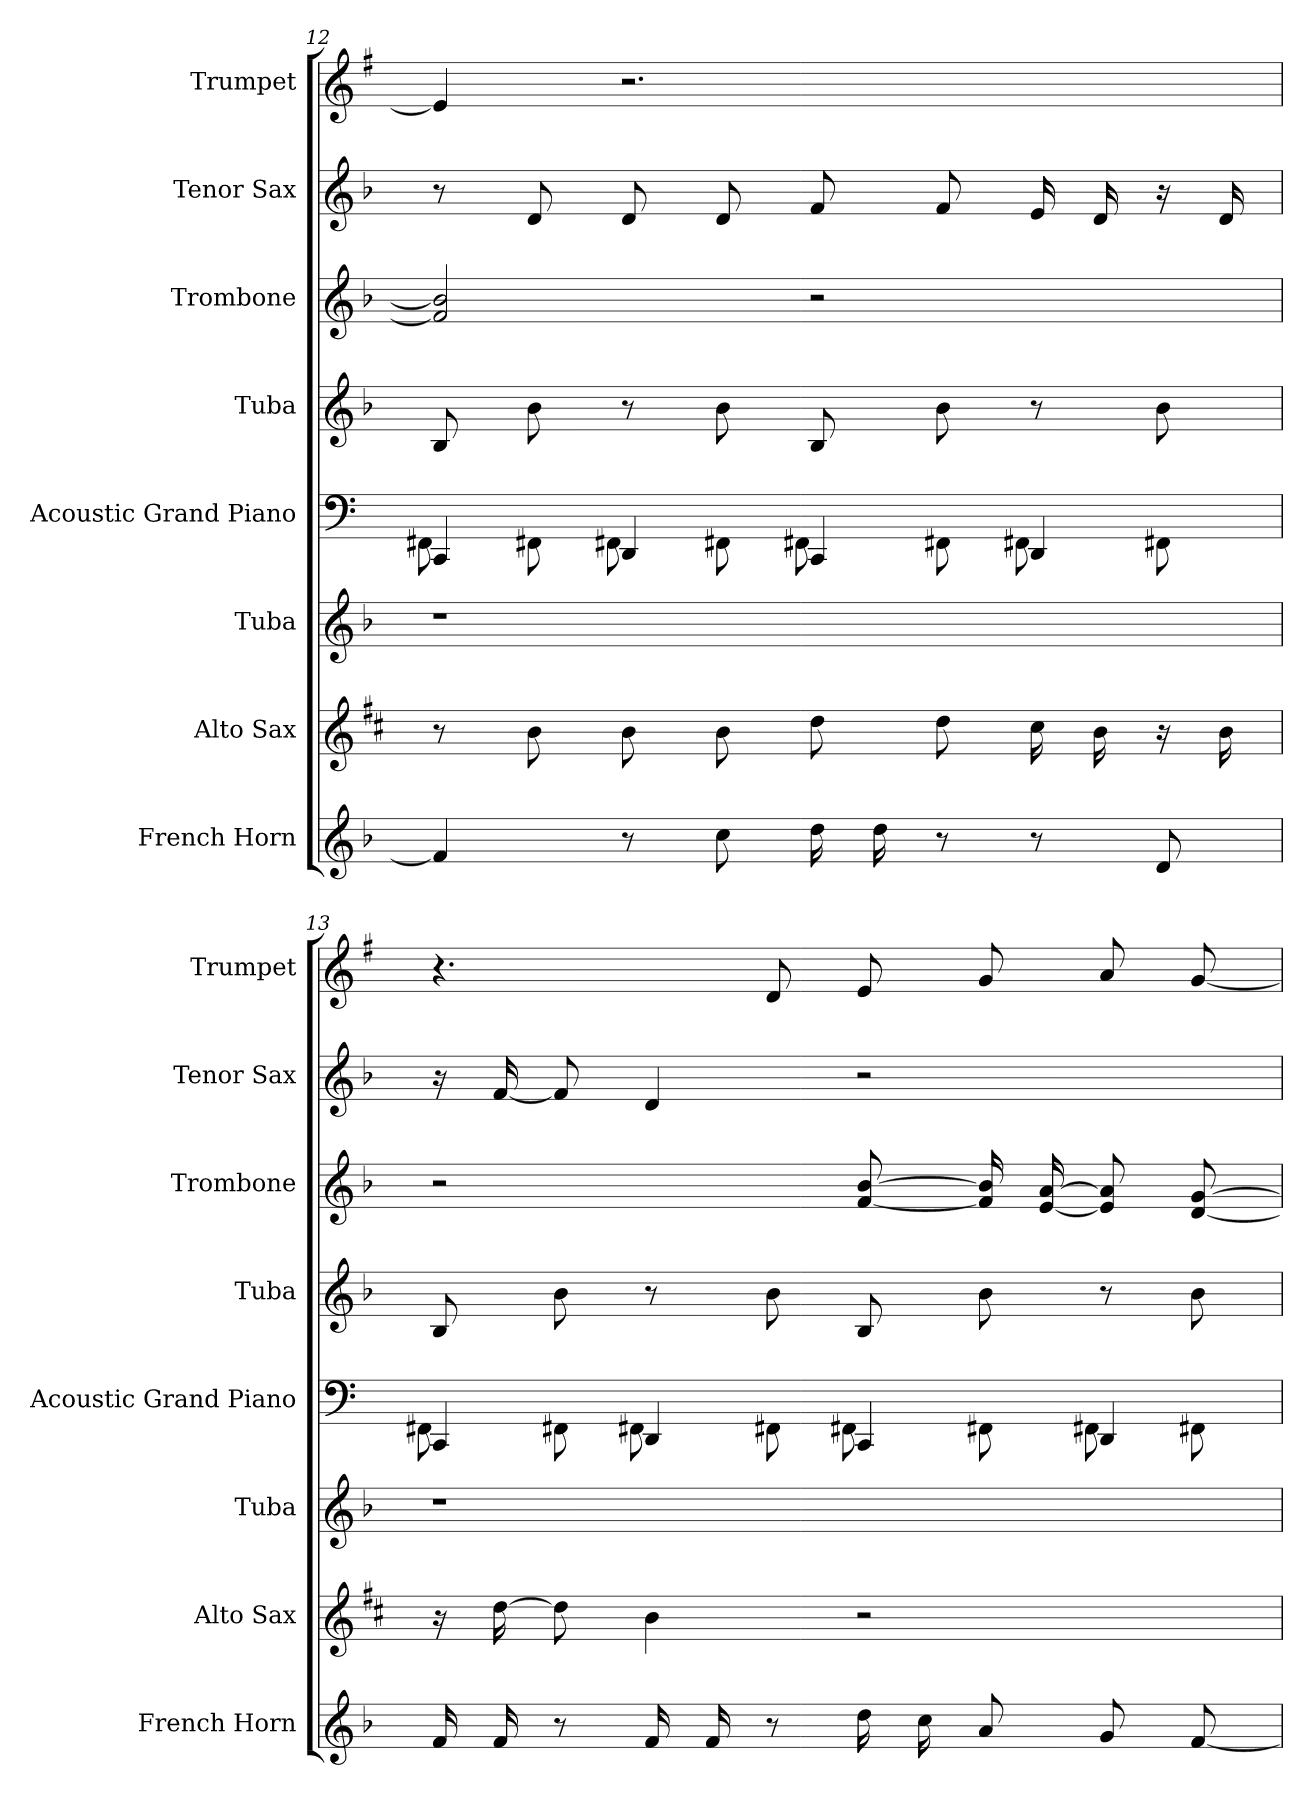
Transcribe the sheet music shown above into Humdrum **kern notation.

**kern	**kern	**kern	**kern	**kern	**kern	**kern	**kern
*part8	*part7	*part6	*part5	*part4	*part3	*part2	*part1
*staff8	*staff7	*staff6	*staff5	*staff4	*staff3	*staff2	*staff1
*I"French Horn	*I"Alto Sax	*I"Tuba	*I"Acoustic Grand Piano	*I"Tuba	*I"Trombone	*I"Tenor Sax	*I"Trumpet
*I'French Horn	*I'Alto Sax	*I'Tuba	*I'Acoustic Grand Piano	*I'Tuba	*I'Trombone	*I'Tenor Sax	*I'Trumpet
*clefG2	*clefG2	*clefG2	*clefF4	*clefG2	*clefG2	*clefG2	*clefG2
*ITrd8c14	*ITrd5c9	*ITrd15c26	*	*ITrd15c26	*ITrd8c14	*ITrd8c14	*ITrd1c2
*k[b-]	*k[b-]	*k[b-]	*	*k[b-]	*k[b-]	*k[b-]	*k[b-]
=12	=12	=12	=12	=12	=12	=12	=12
*	*	*	*^	*	*	*	*
4F]	8r	1r	4CC	8FF#X	8BBB-	2F] 2B-]	8r	4d]
.	8d	.	.	8FF#X	8BB-	.	8D	.
8r	8d	.	4DD	8FF#X	8r	.	8D	2.r
8c	8d	.	.	8FF#X	8BB-	.	8D	.
16d	8f	.	4CC	8FF#X	8BBB-	2r	8F	.
16d	.	.	.	.	.	.	.	.
8r	8f	.	.	8FF#X	8BB-	.	8F	.
8r	16e	.	4DD	8FF#X	8r	.	16E	.
.	16d	.	.	.	.	.	16D	.
8D	16r	.	.	8FF#X	8BB-	.	16r	.
.	16d	.	.	.	.	.	16D	.
=13	=13	=13	=13	=13	=13	=13	=13	=13
16F	16r	1r	4CC	8FF#X	8BBB-	2r	16r	4.r
16F	[16f	.	.	.	.	.	[16F	.
8r	8f]	.	.	8FF#X	8BB-	.	8F]	.
16F	4d	.	4DD	8FF#X	8r	.	4D	.
16F	.	.	.	.	.	.	.	.
8r	.	.	.	8FF#X	8BB-	.	.	8c
16d	2r	.	4CC	8FF#X	8BBB-	[8F [8B-	2r	8d
16c	.	.	.	.	.	.	.	.
8A	.	.	.	8FF#X	8BB-	16F] 16B-]	.	8f
.	.	.	.	.	.	[16E [16A	.	.
8G	.	.	4DD	8FF#X	8r	8E] 8A]	.	8g
[8F	.	.	.	8FF#X	8BB-	[8D [8G	.	[8f
*	*	*	*v	*v	*	*	*	*
=	=	=	=	=	=	=	=
*-	*-	*-	*-	*-	*-	*-	*-
